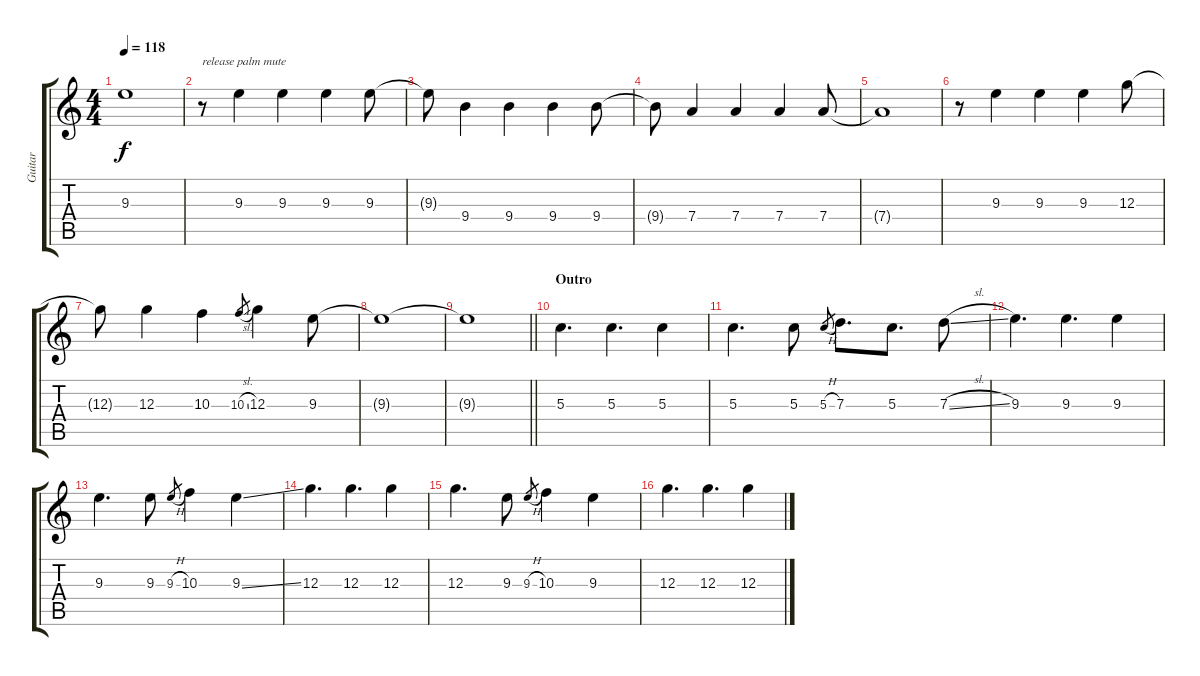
\track ("Guitar" "Guitar") {instrument electricguitarjazz}
\staff {score tabs}
\tuning (E4 B3 G3 D3 A2 E2) {hide}
\ts (4 4)
\tempo 118
\clef g2
\ks c
9.3{t}.1{dy f} |
r.8{txt "release palm mute"} 9.3.4 9.3.4 9.3.4 9.3.8 |
9.3{t}.8 9.4.4 9.4.4 9.4.4 9.4.8 |
9.4{t}.8 7.4.4 7.4.4 7.4.4 7.4.8 |
7.4{t}.1 |
r.8 9.3.4 9.3.4 9.3.4 12.3.8 |
12.3{t}.8 12.3.4 10.3.4 10.3{sl}.8{gr} 12.3.4 9.3.8 |
9.3{t}.1 |
\barLineRight lightlight
9.3{t}.1 |
\section ("" "Outro")
5.3.4{d} 5.3.4{d} 5.3.4 |
5.3.4{d} 5.3.8 5.3{h}.8{gr} 7.3.8{d} 5.3.8{d} 7.3{sl}.8 |
9.3.4{d} 9.3.4{d} 9.3.4 |
9.3.4{d} 9.3.8 9.3{h}.8{gr} 10.3.4 9.3{ss}.4 |
12.3.4{d} 12.3.4{d} 12.3.4 |
12.3.4{d} 9.3.8 9.3{h}.8{gr} 10.3.4 9.3.4 |
12.3.4{d} 12.3.4{d} 12.3.4
